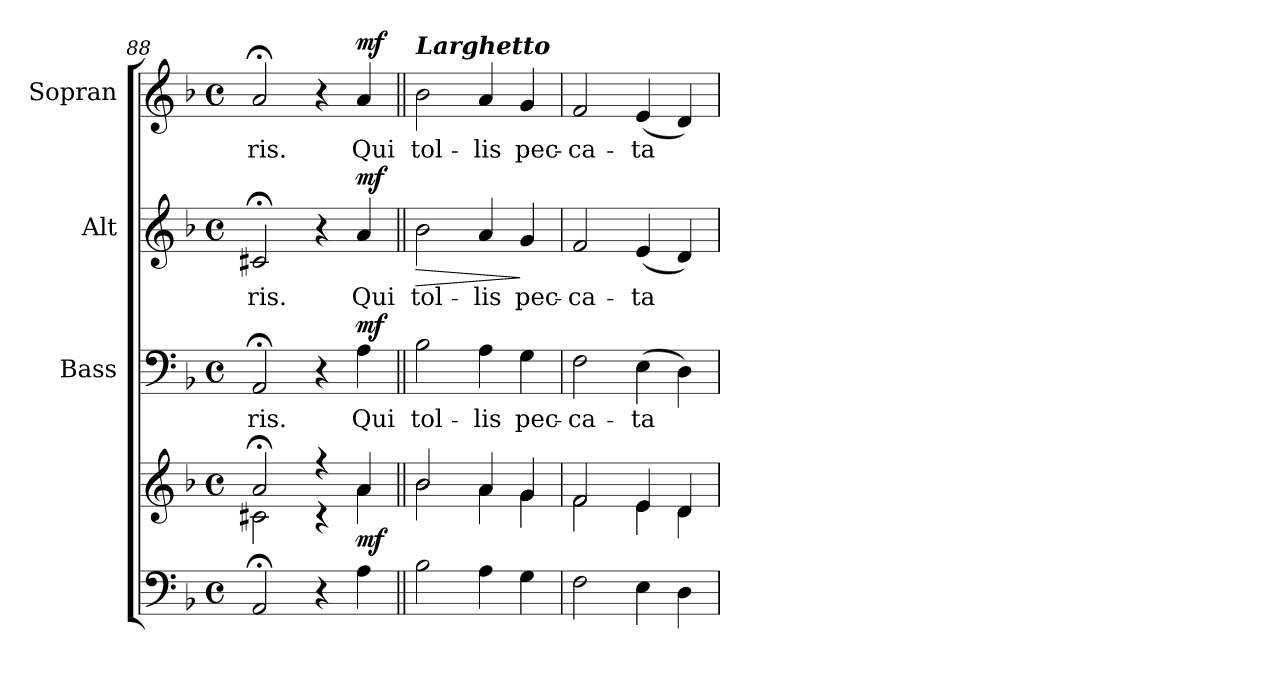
**kern	**kern	**dynam	**kern	**text	**dynam	**kern	**text	**dynam	**kern	**text	**dynam
*part4	*part4	*part4	*part3	*part3	*part3	*part2	*part2	*part2	*part1	*part1	*part1
*staff5	*staff4	*staff4/5	*staff3	*staff3	*staff3	*staff2	*staff2	*staff2	*staff1	*staff1	*staff1
*	*	*	*I"Bass	*	*	*I"Alt	*	*	*I"Sopran	*	*
*	*	*	*I'B.	*	*	*I'A.	*	*	*I'S.	*	*
*clefF4	*clefG2	*	*clefF4	*	*	*clefG2	*	*	*clefG2	*	*
*k[b-]	*k[b-]	*	*k[b-]	*	*	*k[b-]	*	*	*k[b-]	*	*
*F:	*F:	*	*F:	*	*	*F:	*	*	*F:	*	*
*M4/4	*M4/4	*	*M4/4	*	*	*M4/4	*	*	*M4/4	*	*
*met(c)	*met(c)	*	*met(c)	*	*	*met(c)	*	*	*met(c)	*	*
=88	=88	=88	=88	=88	=88	=88	=88	=88	=88	=88	=88
*	*^	*	*	*	*	*	*	*	*	*	*
!	!	!	!	!	!LO:LY:b	!	!	!LO:LY:b	!	!	!LO:LY:b	!
2AA;/	2a;</	2c#X\	.	2AA;</	-ris.	.	2c#X;</	-ris.	.	2a;</	-ris.	.
4r	4r	4r	.	4r	.	.	4r	.	.	4r	.	.
!	!	!	!LO:DY:b	!	!LO:LY:b	!LO:DY:a	!	!LO:LY:b	!LO:DY:a	!	!LO:LY:b	!LO:DY:a
4A\	4a/	4a\	mf	4A\	Qui	mf	4a/	Qui	mf	4a/	Qui	mf
=89||	=89||	=89||	=89||	=89||	=89||	=89||	=89||	=89||	=89||	=89||	=89||	=89||
!	!	!	!	!	!	!	!	!	!	!LO:TX:a:Bi:t=Larghetto	!	!
!	!	!	!	!	!LO:LY:b	!	!	!LO:LY:b	!LO:HP:b	!	!LO:LY:b	!
2B-\	2b-/	2b-\	.	2B-\	tol-	.	2b-\	tol-	>	2b-\	tol-	.
!	!	!	!	!	!LO:LY:b	!	!	!LO:LY:b	!	!	!LO:LY:b	!
4A\	4a/	4a\	.	4A\	-lis	.	4a/	-lis	.	4a/	-lis	.
!	!	!	!	!	!LO:LY:b	!	!	!LO:LY:b	!	!	!LO:LY:b	!
4G\	4g/	4g\	.	4G\	pec-	.	4g/	pec-	]	4g/	pec-	.
=90	=90	=90	=90	=90	=90	=90	=90	=90	=90	=90	=90	=90
!	!	!	!	!	!LO:LY:b	!	!	!LO:LY:b	!	!	!LO:LY:b	!
2F\	2f/	2f\	.	2F\	-ca-	.	2f/	-ca-	.	2f/	-ca-	.
!	!	!	!	!	!LO:LY:b	!	!	!LO:LY:b	!	!	!LO:LY:b	!
4E\	4e/	4e\	.	(>4E\	-ta	.	(<4e/	-ta	.	(<4e/	-ta	.
4D\	4d/	4d\	.	4D\)	.	.	4d/)	.	.	4d/)	.	.
*	*v	*v	*	*	*	*	*	*	*	*	*	*
=	=	=	=	=	=	=	=	=	=	=	=
*-	*-	*-	*-	*-	*-	*-	*-	*-	*-	*-	*-
